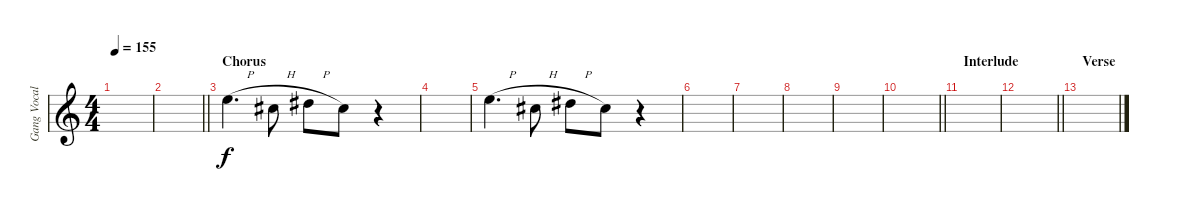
\track ("Gang Vocals" "Gang Vocal") {instrument distortionguitar}
\staff {score}
\tuning (E4 B3 G3 D3 A2 E2) {hide}
\ts (4 4)
\tempo 155
\clef g2
\ks c
|
\barLineRight lightlight
|
\section ("" "Chorus")
14.4{h}.4{d} 11.4{h}.8 13.4{h}.8 11.4.8 r.4 |
|
14.4{h}.4{d} 11.4{h}.8 13.4{h}.8 11.4.8 r.4 |
|
|
|
|
\barLineRight lightlight
|
\section ("" "Interlude")
|
\barLineRight lightlight
|
\section ("" "Verse")
